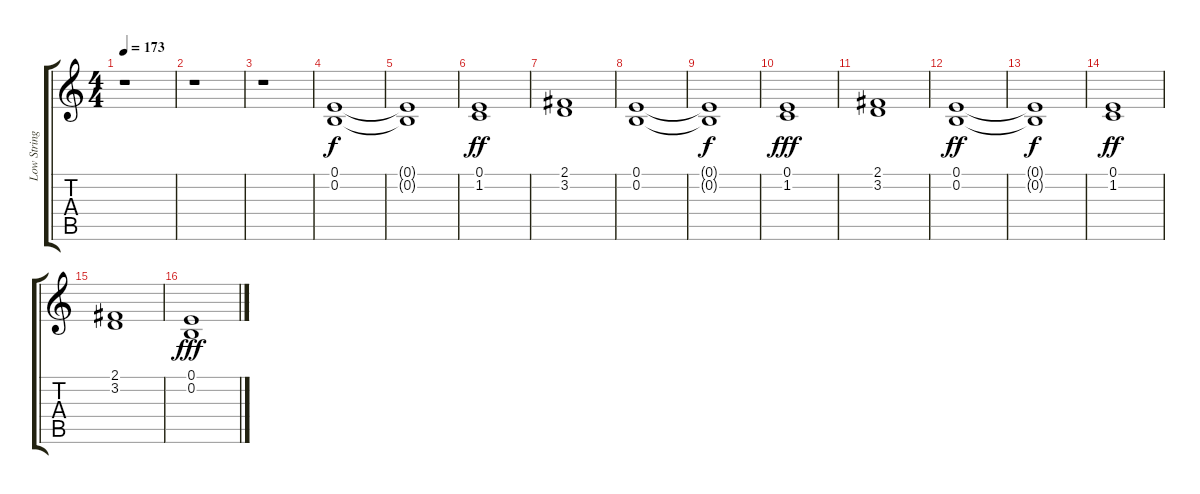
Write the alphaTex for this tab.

\track ("Low Strings" "Low String") {instrument stringensemble2}
\staff {score tabs}
\tuning (E4 B3 G3 D3 A2 E2) {hide}
\ts (4 4)
\tempo 173
\clef g2
\ks c
r.1{dy fff} |
r.1 |
r.1 |
(0.1 0.2).1{dy f} |
(0.1{t} 0.2{t}).1 |
(0.1 1.2).1{dy ff} |
(2.1 3.2).1 |
(0.1 0.2).1 |
(0.1{t} 0.2{t}).1{dy f} |
(0.1 1.2).1{dy fff} |
(2.1 3.2).1 |
(0.1 0.2).1{dy ff} |
(0.1{t} 0.2{t}).1{dy f} |
(0.1 1.2).1{dy ff} |
(2.1 3.2).1 |
(0.1 0.2).1{dy fff}
